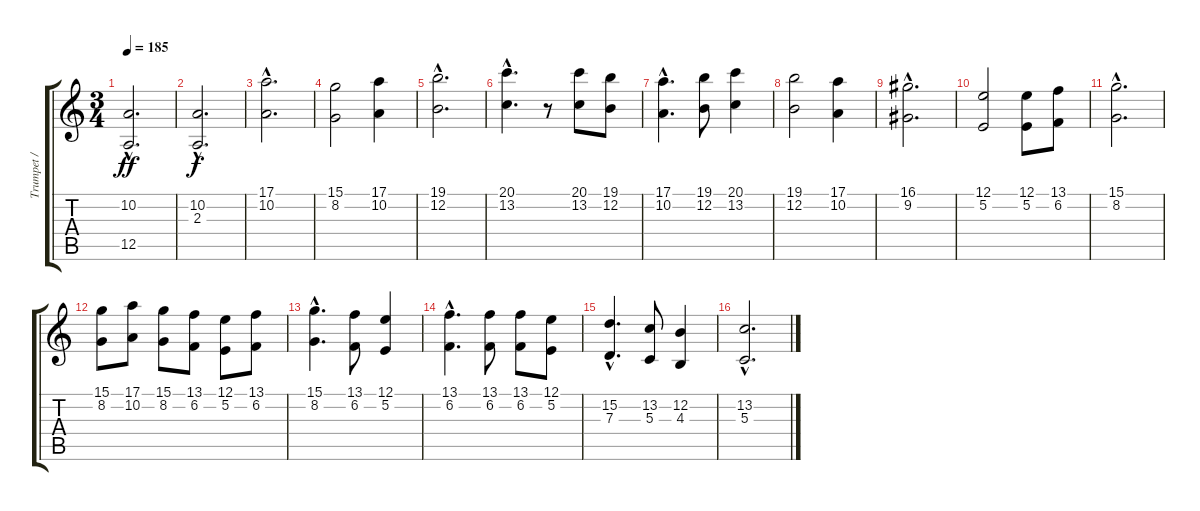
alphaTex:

\track ("Trumpet / Harpsichord" "Trumpet / ") {instrument trumpet}
\staff {score tabs}
\tuning (E4 B3 G3 D3 A2 E2) {hide}
\ts (3 4)
\tempo 185
\clef g2
\ks c
(10.2{hac} 12.5{hac}).2{d dy ff} |
(10.2{hac} 2.3{hac}).2{d dy f} |
(17.1{hac} 10.2{hac}).2{d} |
(15.1 8.2).2 (17.1 10.2).4 |
(19.1{hac} 12.2{hac}).2{d} |
(20.1{hac} 13.2{hac}).4{d} r.8 (20.1 13.2).8 (19.1 12.2).8 |
(17.1{hac} 10.2{hac}).4{d} (19.1 12.2).8 (20.1 13.2).4 |
(19.1 12.2).2 (17.1 10.2).4 |
(16.1{hac} 9.2{hac}).2{d} |
(12.1 5.2).2 (12.1 5.2).8 (13.1 6.2).8 |
(15.1{hac} 8.2{hac}).2{d} |
(15.1 8.2).8 (17.1 10.2).8 (15.1 8.2).8 (13.1 6.2).8 (12.1 5.2).8 (13.1 6.2).8 |
(15.1{hac} 8.2{hac}).4{d} (13.1 6.2).8 (12.1 5.2).4 |
(13.1{hac} 6.2{hac}).4{d} (13.1 6.2).8 (13.1 6.2).8 (12.1 5.2).8 |
(15.2{hac} 7.3{hac}).4{d} (13.2 5.3).8 (12.2 4.3).4 |
(13.2{hac} 5.3{hac}).2{d}
